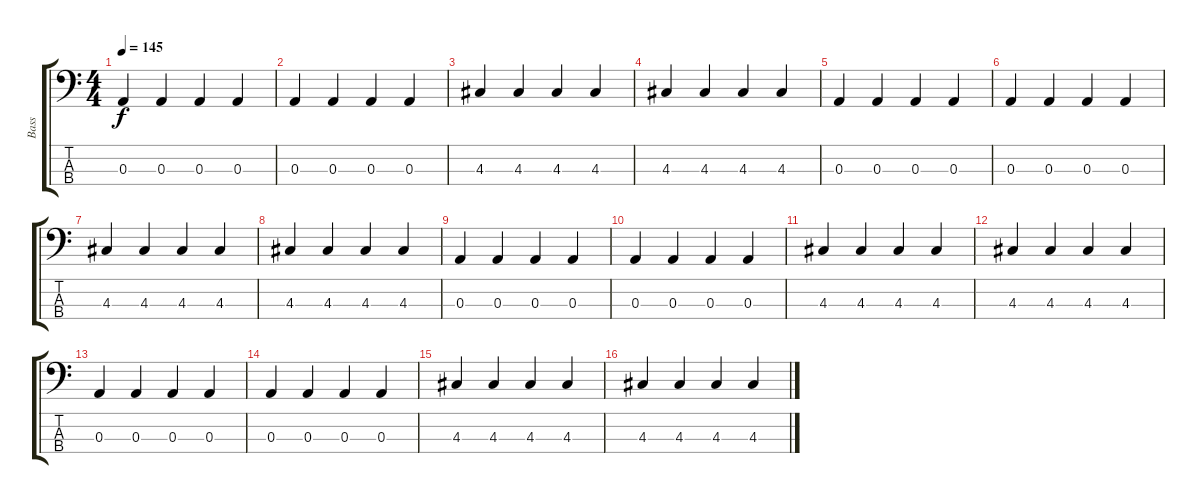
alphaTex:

\track ("Bass" "Bass") {instrument electricbasspick}
\staff {score tabs}
\tuning (G2 D2 A1 E1) {hide}
\ts (4 4)
\tempo 145
\clef f4
\ks c
0.3.4{dy f} 0.3.4 0.3.4 0.3.4 |
0.3.4 0.3.4 0.3.4 0.3.4 |
4.3.4 4.3.4 4.3.4 4.3.4 |
4.3.4 4.3.4 4.3.4 4.3.4 |
0.3.4 0.3.4 0.3.4 0.3.4 |
0.3.4 0.3.4 0.3.4 0.3.4 |
4.3.4 4.3.4 4.3.4 4.3.4 |
4.3.4 4.3.4 4.3.4 4.3.4 |
0.3.4 0.3.4 0.3.4 0.3.4 |
0.3.4 0.3.4 0.3.4 0.3.4 |
4.3.4 4.3.4 4.3.4 4.3.4 |
4.3.4 4.3.4 4.3.4 4.3.4 |
0.3.4 0.3.4 0.3.4 0.3.4 |
0.3.4 0.3.4 0.3.4 0.3.4 |
4.3.4 4.3.4 4.3.4 4.3.4 |
4.3.4 4.3.4 4.3.4 4.3.4
